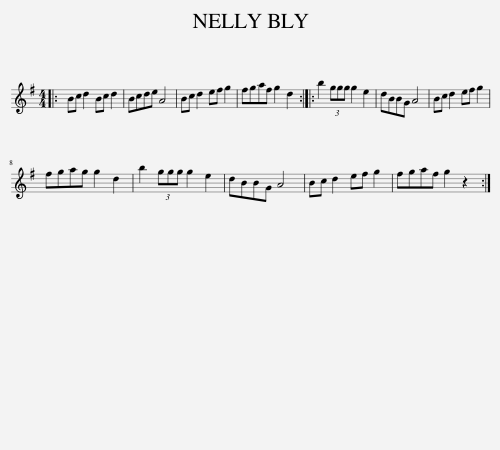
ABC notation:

X:1
L:1/8
M:4/4
I:linebreak $
K:G
V:1 treble
V:1
|: Bc d2 Bc d2 | Bcde A4 | Bc d2 ef g2 | fgaf g2 d2 :: b2 (3ggg g2 e2 | %5
 dBBG A4 | Bc d2 ef g2 |$ fgag g2 d2 | b2 (3ggg g2 e2 | dBBG A4 | %10
 Bc d2 ef g2 | fgaf g2 z2 :| %12
